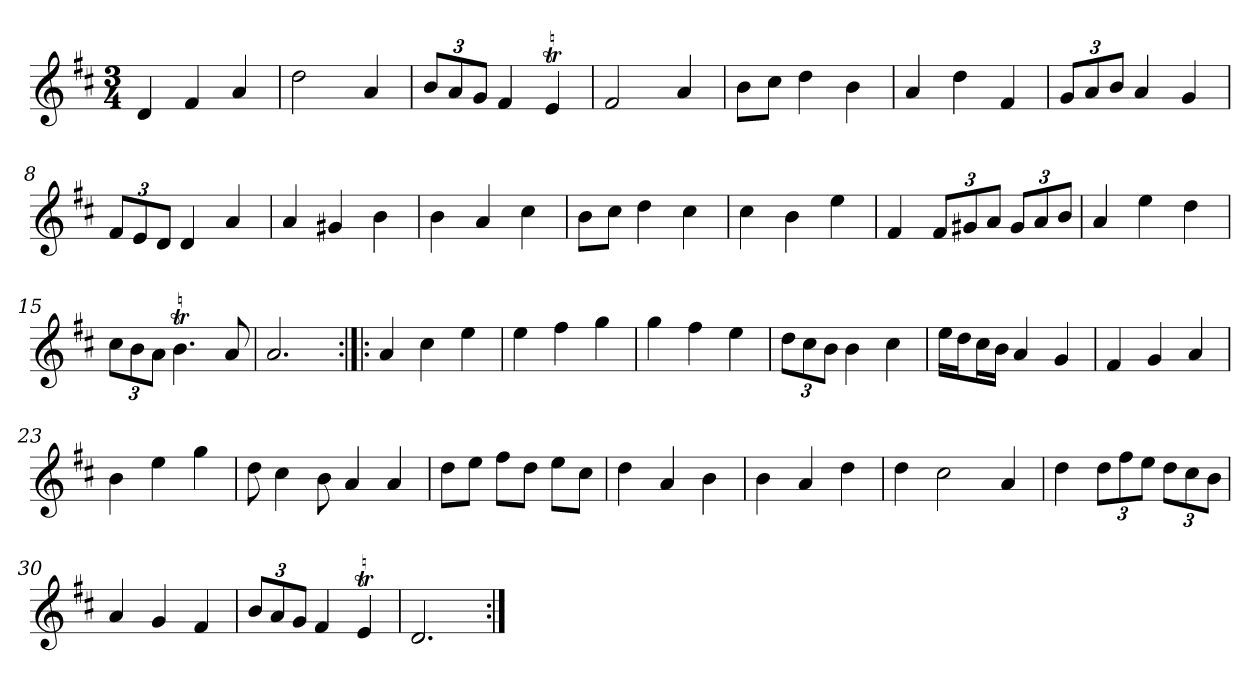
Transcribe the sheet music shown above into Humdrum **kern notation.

**kern
*part1
*staff1
*clefG2
*k[f#c#]
*D:
*M3/4
*MM120
=1
4d
4f#
4a
=2
2dd
4a
=3
12b/L
12a/
12g/J
4f#
4et
=4
2f#
4a
=5
8b\L
8cc#\J
4dd
4b
=6
4a
4dd
4f#
=7
12g/L
12a/
12b/J
4a
4g
=8
12f#/L
12e/
12d/J
4d
4a
=9
4a
4g#X
4b
=10
4b
4a
4cc#
=11
8b\L
8cc#\J
4dd
4cc#
=12
4cc#
4b
4ee
=13
4f#
12f#/L
12g#X/
12a/J
12g#/L
12a/
12b/J
=14
4a
4ee
4dd
=15
12cc#\L
12b\
12a\J
4.bt
8a
=16
2.a
=17:|!|:
4a
4cc#
4ee
=18
4ee
4ff#
4gg
=19
4gg
4ff#
4ee
=20
12dd\L
12cc#\
12b\J
4b
4cc#
=21
16ee\LL
16dd\J
16cc#\L
16b\JJ
4a
4g
=22
4f#
4g
4a
=23
4b
4ee
4gg
=24
8dd
4cc#
8b
4a
4a
=25
8dd\L
8ee\J
8ff#\L
8dd\J
8ee\L
8cc#\J
=26
4dd
4a
4b
=27
4b
4a
4dd
=28
4dd
2cc#
4a
=29
4dd
12dd\L
12ff#\
12ee\J
12dd\L
12cc#\
12b\J
=30
4a
4g
4f#
=31
12b/L
12a/
12g/J
4f#
4et
=32
2.d
=:|!
*-
